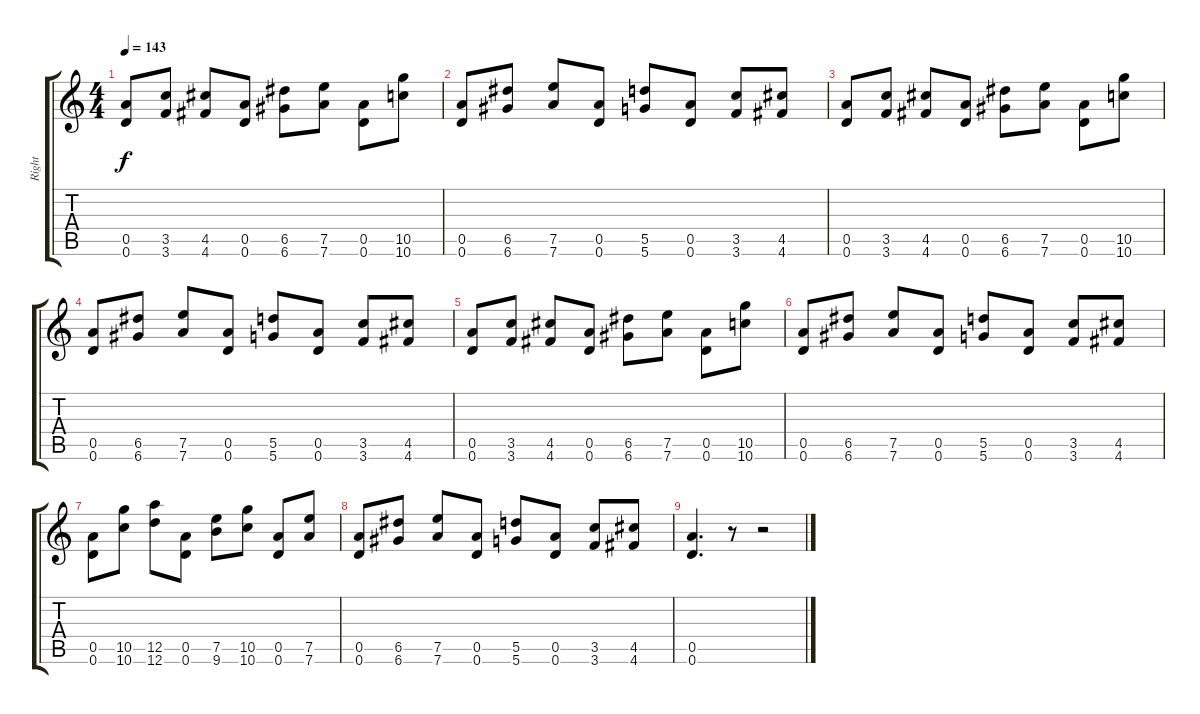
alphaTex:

\track ("Right" "Right") {instrument overdrivenguitar}
\staff {score tabs}
\tuning (E4 B3 G3 D3 A2 D2) {hide}
\ts (4 4)
\tempo 143
\clef g2
\ks c
(0.5 0.6).8{ot 8vb dy f} (3.5 3.6).8{ot 8vb} (4.5 4.6).8{ot 8vb} (0.5 0.6).8{ot 8vb} (6.5 6.6).8{ot 8vb} (7.5 7.6).8{ot 8vb} (0.5 0.6).8{ot 8vb} (10.5 10.6).8{ot 8vb} |
(0.5 0.6).8{ot 8vb} (6.5 6.6).8{ot 8vb} (7.5 7.6).8{ot 8vb} (0.5 0.6).8{ot 8vb} (5.5 5.6).8{ot 8vb} (0.5 0.6).8{ot 8vb} (3.5 3.6).8{ot 8vb} (4.5 4.6).8{ot 8vb} |
(0.5 0.6).8{ot 8vb} (3.5 3.6).8{ot 8vb} (4.5 4.6).8{ot 8vb} (0.5 0.6).8{ot 8vb} (6.5 6.6).8{ot 8vb} (7.5 7.6).8{ot 8vb} (0.5 0.6).8{ot 8vb} (10.5 10.6).8{ot 8vb} |
(0.5 0.6).8{ot 8vb} (6.5 6.6).8{ot 8vb} (7.5 7.6).8{ot 8vb} (0.5 0.6).8{ot 8vb} (5.5 5.6).8{ot 8vb} (0.5 0.6).8{ot 8vb} (3.5 3.6).8{ot 8vb} (4.5 4.6).8{ot 8vb} |
(0.5 0.6).8{ot 8vb} (3.5 3.6).8{ot 8vb} (4.5 4.6).8{ot 8vb} (0.5 0.6).8{ot 8vb} (6.5 6.6).8{ot 8vb} (7.5 7.6).8{ot 8vb} (0.5 0.6).8{ot 8vb} (10.5 10.6).8{ot 8vb} |
(0.5 0.6).8{ot 8vb} (6.5 6.6).8{ot 8vb} (7.5 7.6).8{ot 8vb} (0.5 0.6).8{ot 8vb} (5.5 5.6).8{ot 8vb} (0.5 0.6).8{ot 8vb} (3.5 3.6).8{ot 8vb} (4.5 4.6).8{ot 8vb} |
(0.5 0.6).8{ot 8vb} (10.5 10.6).8{ot 8vb} (12.5 12.6).8{ot 8vb} (0.5 0.6).8{ot 8vb} (7.5 9.6).8{ot 8vb} (10.5 10.6).8{ot 8vb} (0.5 0.6).8{ot 8vb} (7.5 7.6).8{ot 8vb} |
(0.5 0.6).8{ot 8vb} (6.5 6.6).8{ot 8vb} (7.5 7.6).8{ot 8vb} (0.5 0.6).8{ot 8vb} (5.5 5.6).8{ot 8vb} (0.5 0.6).8{ot 8vb} (3.5 3.6).8{ot 8vb} (4.5 4.6).8{ot 8vb} |
(0.5 0.6).4{d ot 8vb} r.8 r.2
